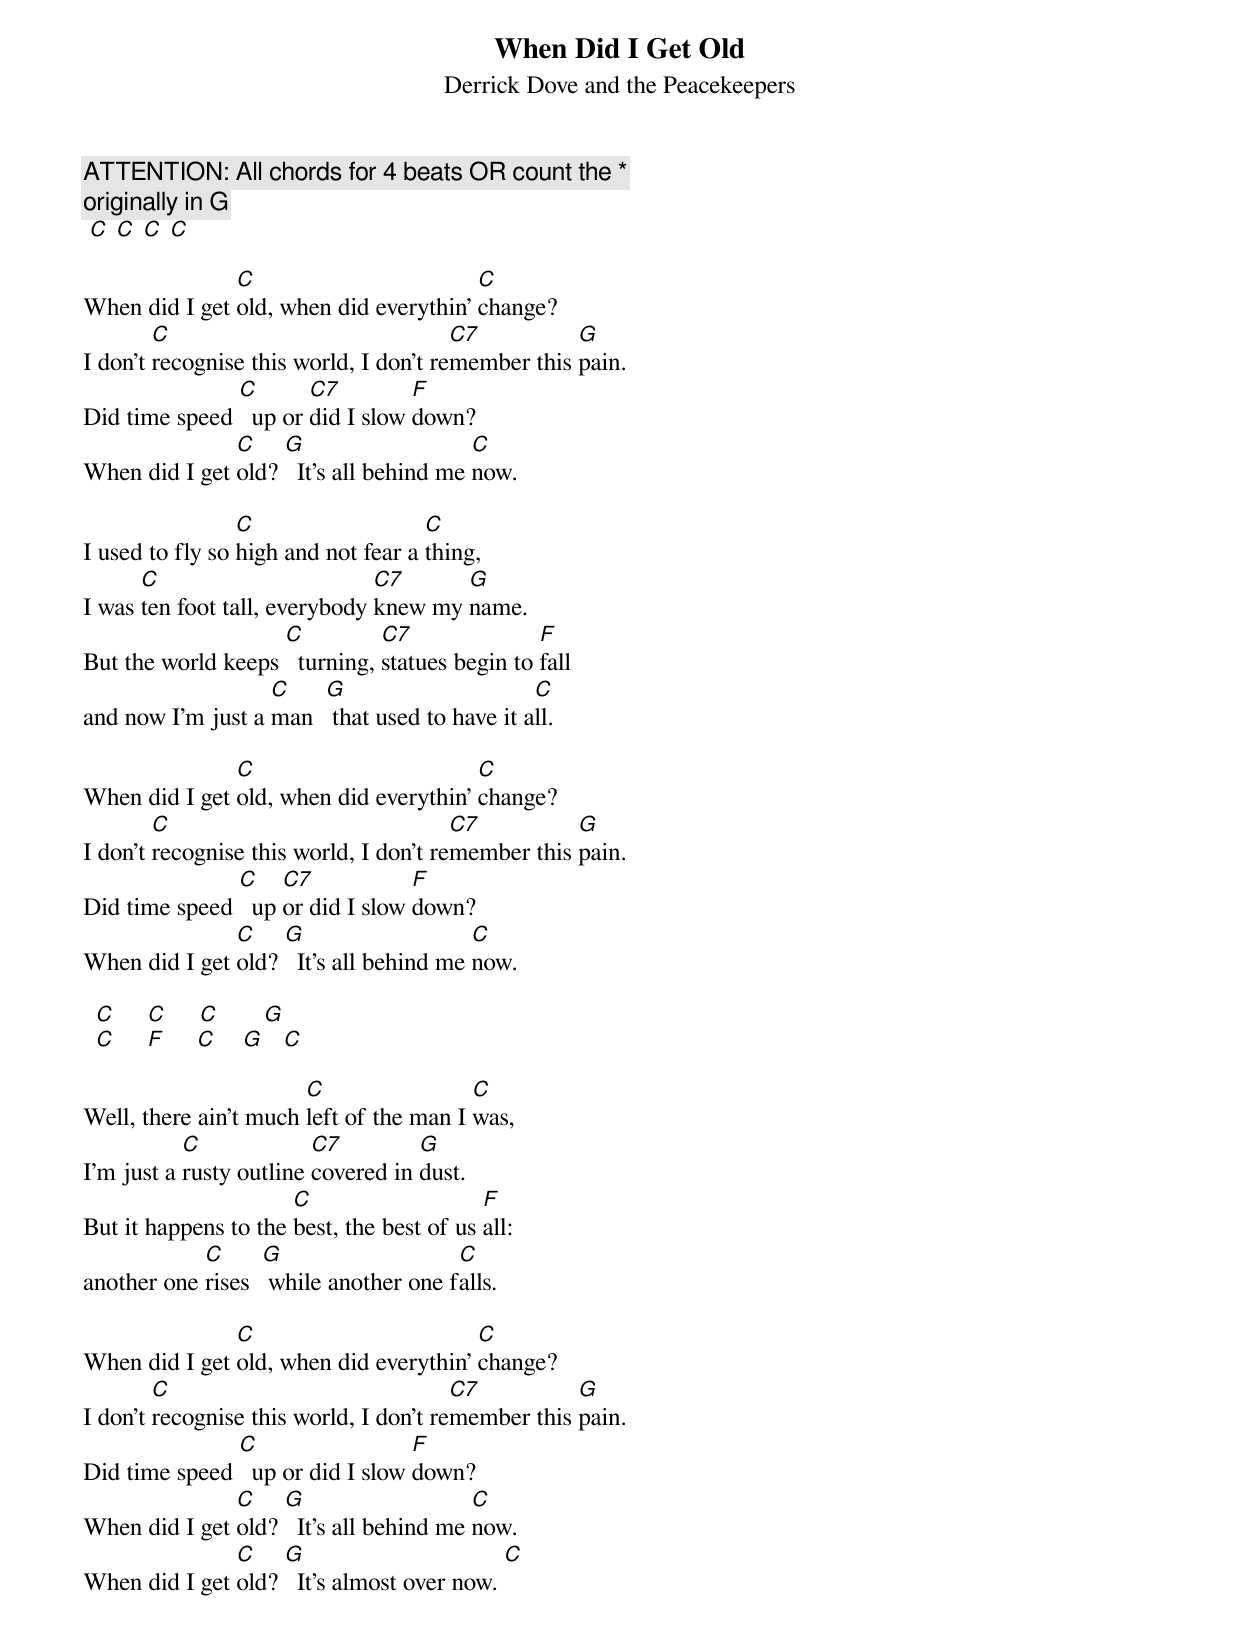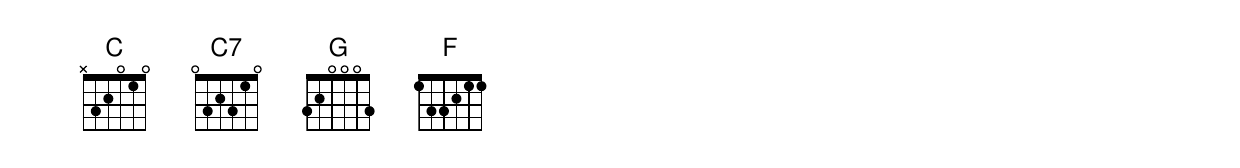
{title: When Did I Get Old}
{subtitle: Derrick Dove and the Peacekeepers}
{c:ATTENTION: All chords for 4 beats OR count the *}
{c:originally in G}
 [C] [C] [C] [C]

When did I get [C]old, when did everythin’ [C]change?
I don’t [C]recognise this world, I don’t re[C7]member this [G]pain.
Did time speed [C]  up or [C7]did I slow [F]down?
When did I get [C]old? [G]  It’s all behind me [C]now.

I used to fly so [C]high and not fear a [C]thing,
I was [C]ten foot tall, everybody [C7]knew my [G]name.
But the world keeps [C]  turning, [C7]statues begin to [F]fall
and now I’m just a [C]man  [G] that used to have it a[C]ll.

When did I get [C]old, when did everythin’ [C]change?
I don’t [C]recognise this world, I don’t re[C7]member this [G]pain.
Did time speed [C]  up [C7]or did I slow [F]down?
When did I get [C]old? [G]  It’s all behind me [C]now.

  [C]     [C]     [C]       [G]
  [C]     [F]     [C]    [G]   [C]

Well, there ain’t much [C]left of the man I [C]was,
I’m just a [C]rusty outline [C7]covered in [G]dust.
But it happens to the [C]best, the best of us [F]all:
another one [C]rises  [G] while another one f[C]alls.

When did I get [C]old, when did everythin’ [C]change?
I don’t [C]recognise this world, I don’t re[C7]member this [G]pain.
Did time speed [C]  up or did I slow [F]down?
When did I get [C]old? [G]  It’s all behind me [C]now.
When did I get [C]old? [G]  It’s almost over now. [C]

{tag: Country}
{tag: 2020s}
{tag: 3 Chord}
